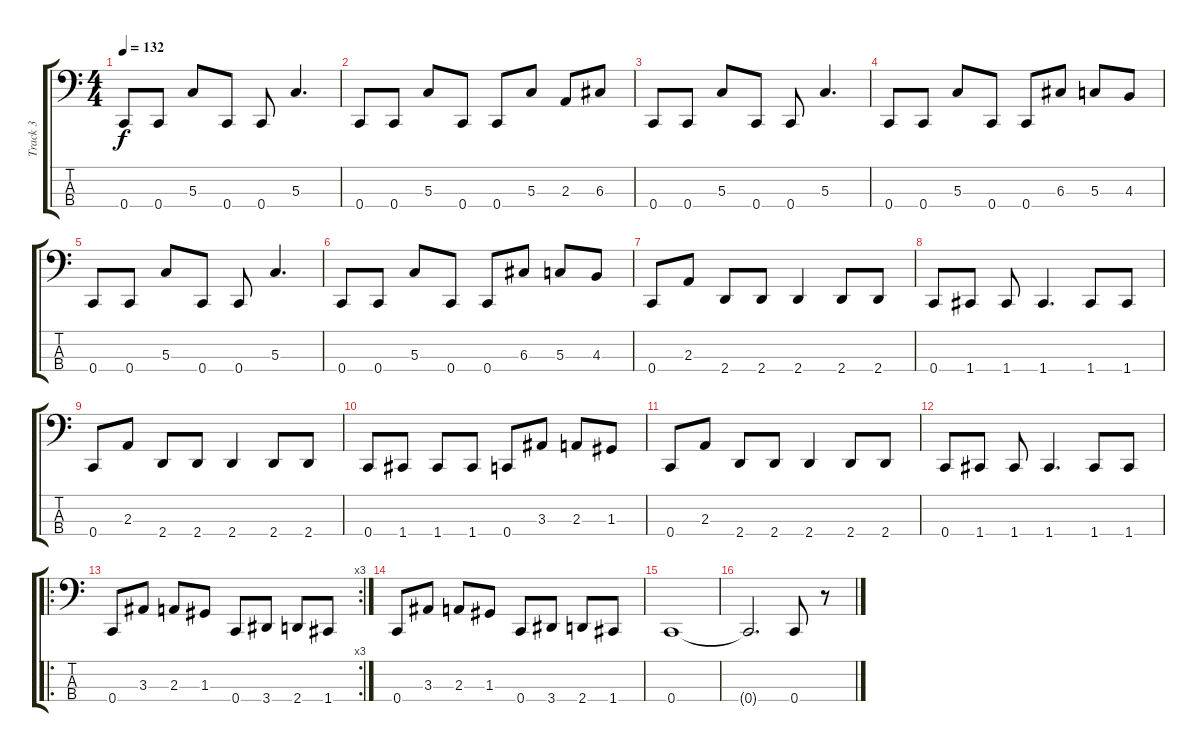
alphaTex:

\track ("Track 3" "Track 3") {instrument electricbasspick}
\staff {score tabs}
\tuning (F2 C2 G1 C1) {hide}
\ts (4 4)
\tempo 132
\clef f4
\ks c
0.4.8{dy f} 0.4.8 5.3.8 0.4.8 0.4.8 5.3.4{d} |
0.4.8 0.4.8 5.3.8 0.4.8 0.4.8 5.3.8 2.3.8 6.3.8 |
0.4.8 0.4.8 5.3.8 0.4.8 0.4.8 5.3.4{d} |
0.4.8 0.4.8 5.3.8 0.4.8 0.4.8 6.3.8 5.3.8 4.3.8 |
0.4.8 0.4.8 5.3.8 0.4.8 0.4.8 5.3.4{d} |
0.4.8 0.4.8 5.3.8 0.4.8 0.4.8 6.3.8 5.3.8 4.3.8 |
0.4.8 2.3.8 2.4.8 2.4.8 2.4.4 2.4.8 2.4.8 |
0.4.8 1.4.8 1.4.8 1.4.4{d} 1.4.8 1.4.8 |
0.4.8 2.3.8 2.4.8 2.4.8 2.4.4 2.4.8 2.4.8 |
0.4.8 1.4.8 1.4.8 1.4.8 0.4.8 3.3.8 2.3.8 1.3.8 |
0.4.8 2.3.8 2.4.8 2.4.8 2.4.4 2.4.8 2.4.8 |
0.4.8 1.4.8 1.4.8 1.4.4{d} 1.4.8 1.4.8 |
\ro
\rc 3
0.4.8 3.3.8 2.3.8 1.3.8 0.4.8 3.4.8 2.4.8 1.4.8 |
0.4.8 3.3.8 2.3.8 1.3.8 0.4.8 3.4.8 2.4.8 1.4.8 |
0.4.1 |
0.4{t}.2{d} 0.4.8 r.8
